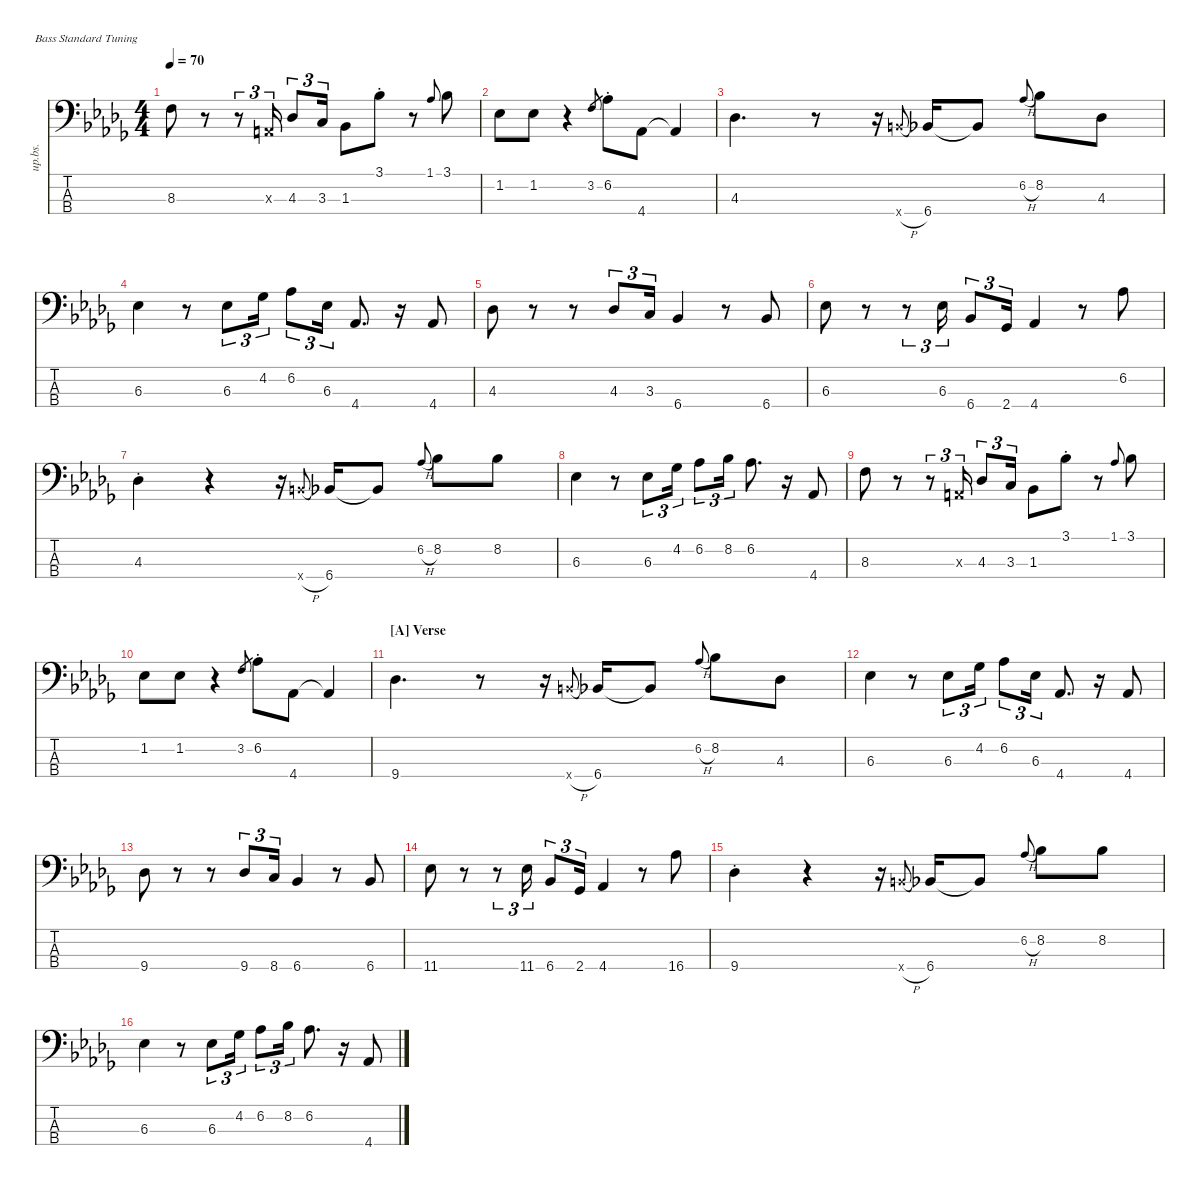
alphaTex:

\defaultSystemsLayout 4
\hideDynamics
\bracketExtendMode nobrackets
\track ("Upright Bass" "up.bs.") {instrument acousticbass}
\staff {score tabs}
\tuning (G2 D2 A1 E1)
\ts (4 4)
\tempo 70
\clef f4
\ks db
8.3{acc forcenatural}.8{dy pp} r.8 r.8{tu (3 2)} 0.3{x acc forcenatural}.16{tu (3 2)} 4.3{acc b}.8{tu (3 2)} 3.3{acc forcenatural}.16{tu (3 2)} 1.3{acc b}.8 3.1{st acc b}.8 r.8 1.1{acc b}.8{gr onbeat} 3.1{acc b}.8 |
1.2{acc b}.8 1.2{acc b}.8 r.4 3.2{acc forcenatural}.8{gr} 6.2{st acc b}.8 4.4{acc b}.8 4.4{t acc b}.4 |
4.3{acc b}.4{d} r.8 r.16 7.4{h x acc forcenatural}.8{gr onbeat} 6.4{acc b}.16 6.4{t acc b}.8 6.2{h acc b}.8{gr onbeat} 8.2{acc b}.8 4.3{acc b}.8 |
6.3{acc b}.4 r.8 6.3{acc b}.8{tu (3 2)} 4.2{acc b}.16{tu (3 2)} 6.2{acc b}.8{tu (3 2)} 6.3{acc b}.16{tu (3 2)} 4.4{acc b}.8{d} r.16 4.4{acc b}.8 |
4.3{acc b}.8 r.8 r.8 4.3{acc b}.8{tu (3 2)} 3.3{acc forcenatural}.16{tu (3 2)} 6.4{acc b}.4 r.8 6.4{acc b}.8 |
6.3{acc b}.8 r.8 r.8{tu (3 2)} 6.3{acc b}.16{tu (3 2)} 6.4{acc b}.8{tu (3 2)} 2.4{acc b}.16{tu (3 2)} 4.4{acc b}.4 r.8 6.2{acc b}.8 |
4.3{st acc b}.4 r.4 r.16 7.4{h x acc forcenatural}.8{gr onbeat} 6.4{acc b}.16 6.4{t acc b}.8 6.2{h acc b}.8{gr onbeat} 8.2{acc b}.8 8.2{acc b}.8 |
6.3{acc b}.4 r.8 6.3{acc b}.8{tu (3 2)} 4.2{acc b}.16{tu (3 2)} 6.2{acc b}.8{tu (3 2)} 8.2{acc b}.16{tu (3 2)} 6.2{acc b}.8{d} r.16 4.4{acc b}.8 |
8.3{acc forcenatural}.8 r.8 r.8{tu (3 2)} 0.3{x acc forcenatural}.16{tu (3 2)} 4.3{acc b}.8{tu (3 2)} 3.3{acc forcenatural}.16{tu (3 2)} 1.3{acc b}.8 3.1{st acc b}.8 r.8 1.1{acc b}.8{gr onbeat} 3.1{acc b}.8 |
1.2{acc b}.8 1.2{acc b}.8 r.4 3.2{acc forcenatural}.8{gr} 6.2{st acc b}.8 4.4{acc b}.8 4.4{t acc b}.4 |
\section ("A" "Verse")
9.4{acc b}.4{d} r.8 r.16 7.4{h x acc forcenatural}.8{gr onbeat} 6.4{acc b}.16 6.4{t acc b}.8 6.2{h acc b}.8{gr onbeat} 8.2{acc b}.8 4.3{acc b}.8 |
6.3{acc b}.4 r.8 6.3{acc b}.8{tu (3 2)} 4.2{acc b}.16{tu (3 2)} 6.2{acc b}.8{tu (3 2)} 6.3{acc b}.16{tu (3 2)} 4.4{acc b}.8{d} r.16 4.4{acc b}.8 |
9.4{acc b}.8 r.8 r.8 9.4{acc b}.8{tu (3 2)} 8.4{acc forcenatural}.16{tu (3 2)} 6.4{acc b}.4 r.8 6.4{acc b}.8 |
11.4{acc b}.8 r.8 r.8{tu (3 2)} 11.4{acc b}.16{tu (3 2)} 6.4{acc b}.8{tu (3 2)} 2.4{acc b}.16{tu (3 2)} 4.4{acc b}.4 r.8 16.4{acc b}.8 |
9.4{st acc b}.4 r.4 r.16 7.4{h x acc forcenatural}.8{gr onbeat} 6.4{acc b}.16 6.4{t acc b}.8 6.2{h acc b}.8{gr onbeat} 8.2{acc b}.8 8.2{acc b}.8 |
6.3{acc b}.4 r.8 6.3{acc b}.8{tu (3 2)} 4.2{acc b}.16{tu (3 2)} 6.2{acc b}.8{tu (3 2)} 8.2{acc b}.16{tu (3 2)} 6.2{acc b}.8{d} r.16 4.4{acc b}.8
